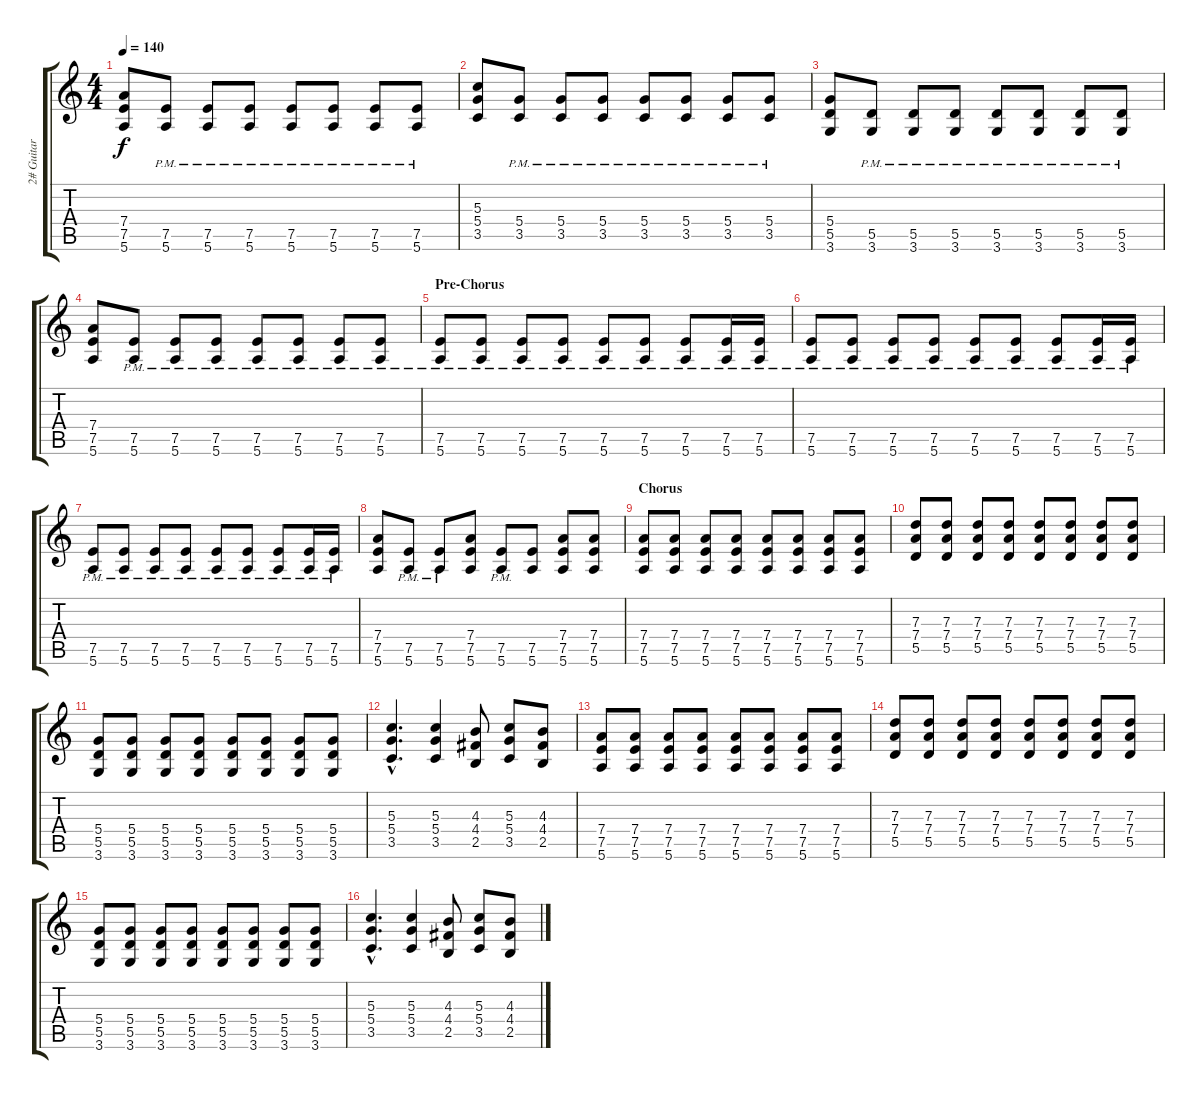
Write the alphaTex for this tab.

\track ("2# Guitar" "2# Guitar") {instrument distortionguitar}
\staff {score tabs}
\tuning (E4 B3 G3 D3 A2 E2) {hide}
\ts (4 4)
\tempo 140
\clef g2
\ks c
(7.4 7.5 5.6).8{dy f} (7.5{pm} 5.6{pm}).8 (7.5{pm} 5.6{pm}).8 (7.5{pm} 5.6{pm}).8 (7.5{pm} 5.6{pm}).8 (7.5{pm} 5.6{pm}).8 (7.5{pm} 5.6{pm}).8 (7.5{pm} 5.6{pm}).8 |
(5.3 5.4 3.5).8 (5.4{pm} 3.5{pm}).8 (5.4{pm} 3.5{pm}).8 (5.4{pm} 3.5{pm}).8 (5.4{pm} 3.5{pm}).8 (5.4{pm} 3.5{pm}).8 (5.4{pm} 3.5{pm}).8 (5.4{pm} 3.5{pm}).8 |
(5.4 5.5 3.6).8 (5.5{pm} 3.6{pm}).8 (5.5{pm} 3.6{pm}).8 (5.5{pm} 3.6{pm}).8 (5.5{pm} 3.6{pm}).8 (5.5{pm} 3.6{pm}).8 (5.5{pm} 3.6{pm}).8 (5.5{pm} 3.6{pm}).8 |
(7.4 7.5 5.6).8 (7.5{pm} 5.6{pm}).8 (7.5{pm} 5.6{pm}).8 (7.5{pm} 5.6{pm}).8 (7.5{pm} 5.6{pm}).8 (7.5{pm} 5.6{pm}).8 (7.5{pm} 5.6{pm}).8 (7.5{pm} 5.6{pm}).8 |
\section ("" "Pre-Chorus")
(7.5{pm} 5.6{pm}).8 (7.5{pm} 5.6{pm}).8 (7.5{pm} 5.6{pm}).8 (7.5{pm} 5.6{pm}).8 (7.5{pm} 5.6{pm}).8 (7.5{pm} 5.6{pm}).8 (7.5{pm} 5.6{pm}).8 (7.5{pm} 5.6{pm}).16 (7.5{pm} 5.6{pm}).16 |
(7.5{pm} 5.6{pm}).8 (7.5{pm} 5.6{pm}).8 (7.5{pm} 5.6{pm}).8 (7.5{pm} 5.6{pm}).8 (7.5{pm} 5.6{pm}).8 (7.5{pm} 5.6{pm}).8 (7.5{pm} 5.6{pm}).8 (7.5{pm} 5.6{pm}).16 (7.5{pm} 5.6{pm}).16 |
(7.5{pm} 5.6{pm}).8 (7.5{pm} 5.6{pm}).8 (7.5{pm} 5.6{pm}).8 (7.5{pm} 5.6{pm}).8 (7.5{pm} 5.6{pm}).8 (7.5{pm} 5.6{pm}).8 (7.5{pm} 5.6{pm}).8 (7.5{pm} 5.6{pm}).16 (7.5{pm} 5.6{pm}).16 |
(7.4 7.5 5.6).8 (7.5{pm} 5.6{pm}).8 (7.5{pm} 5.6{pm}).8 (7.4 7.5 5.6).8 (7.5{pm} 5.6{pm}).8 (7.5 5.6).8 (7.4 7.5 5.6).8 (7.4 7.5 5.6).8 |
\section ("" "Chorus")
(7.4 7.5 5.6).8 (7.4 7.5 5.6).8 (7.4 7.5 5.6).8 (7.4 7.5 5.6).8 (7.4 7.5 5.6).8 (7.4 7.5 5.6).8 (7.4 7.5 5.6).8 (7.4 7.5 5.6).8 |
(7.3 7.4 5.5).8 (7.3 7.4 5.5).8 (7.3 7.4 5.5).8 (7.3 7.4 5.5).8 (7.3 7.4 5.5).8 (7.3 7.4 5.5).8 (7.3 7.4 5.5).8 (7.3 7.4 5.5).8 |
(5.4 5.5 3.6).8 (5.4 5.5 3.6).8 (5.4 5.5 3.6).8 (5.4 5.5 3.6).8 (5.4 5.5 3.6).8 (5.4 5.5 3.6).8 (5.4 5.5 3.6).8 (5.4 5.5 3.6).8 |
(5.3{hac} 5.4{hac} 3.5{hac}).4{d} (5.3 5.4 3.5).4 (4.3 4.4 2.5).8 (5.3 5.4 3.5).8 (4.3 4.4 2.5).8 |
(7.4 7.5 5.6).8 (7.4 7.5 5.6).8 (7.4 7.5 5.6).8 (7.4 7.5 5.6).8 (7.4 7.5 5.6).8 (7.4 7.5 5.6).8 (7.4 7.5 5.6).8 (7.4 7.5 5.6).8 |
(7.3 7.4 5.5).8 (7.3 7.4 5.5).8 (7.3 7.4 5.5).8 (7.3 7.4 5.5).8 (7.3 7.4 5.5).8 (7.3 7.4 5.5).8 (7.3 7.4 5.5).8 (7.3 7.4 5.5).8 |
(5.4 5.5 3.6).8 (5.4 5.5 3.6).8 (5.4 5.5 3.6).8 (5.4 5.5 3.6).8 (5.4 5.5 3.6).8 (5.4 5.5 3.6).8 (5.4 5.5 3.6).8 (5.4 5.5 3.6).8 |
(5.3{hac} 5.4{hac} 3.5{hac}).4{d} (5.3 5.4 3.5).4 (4.3 4.4 2.5).8 (5.3 5.4 3.5).8 (4.3 4.4 2.5).8
